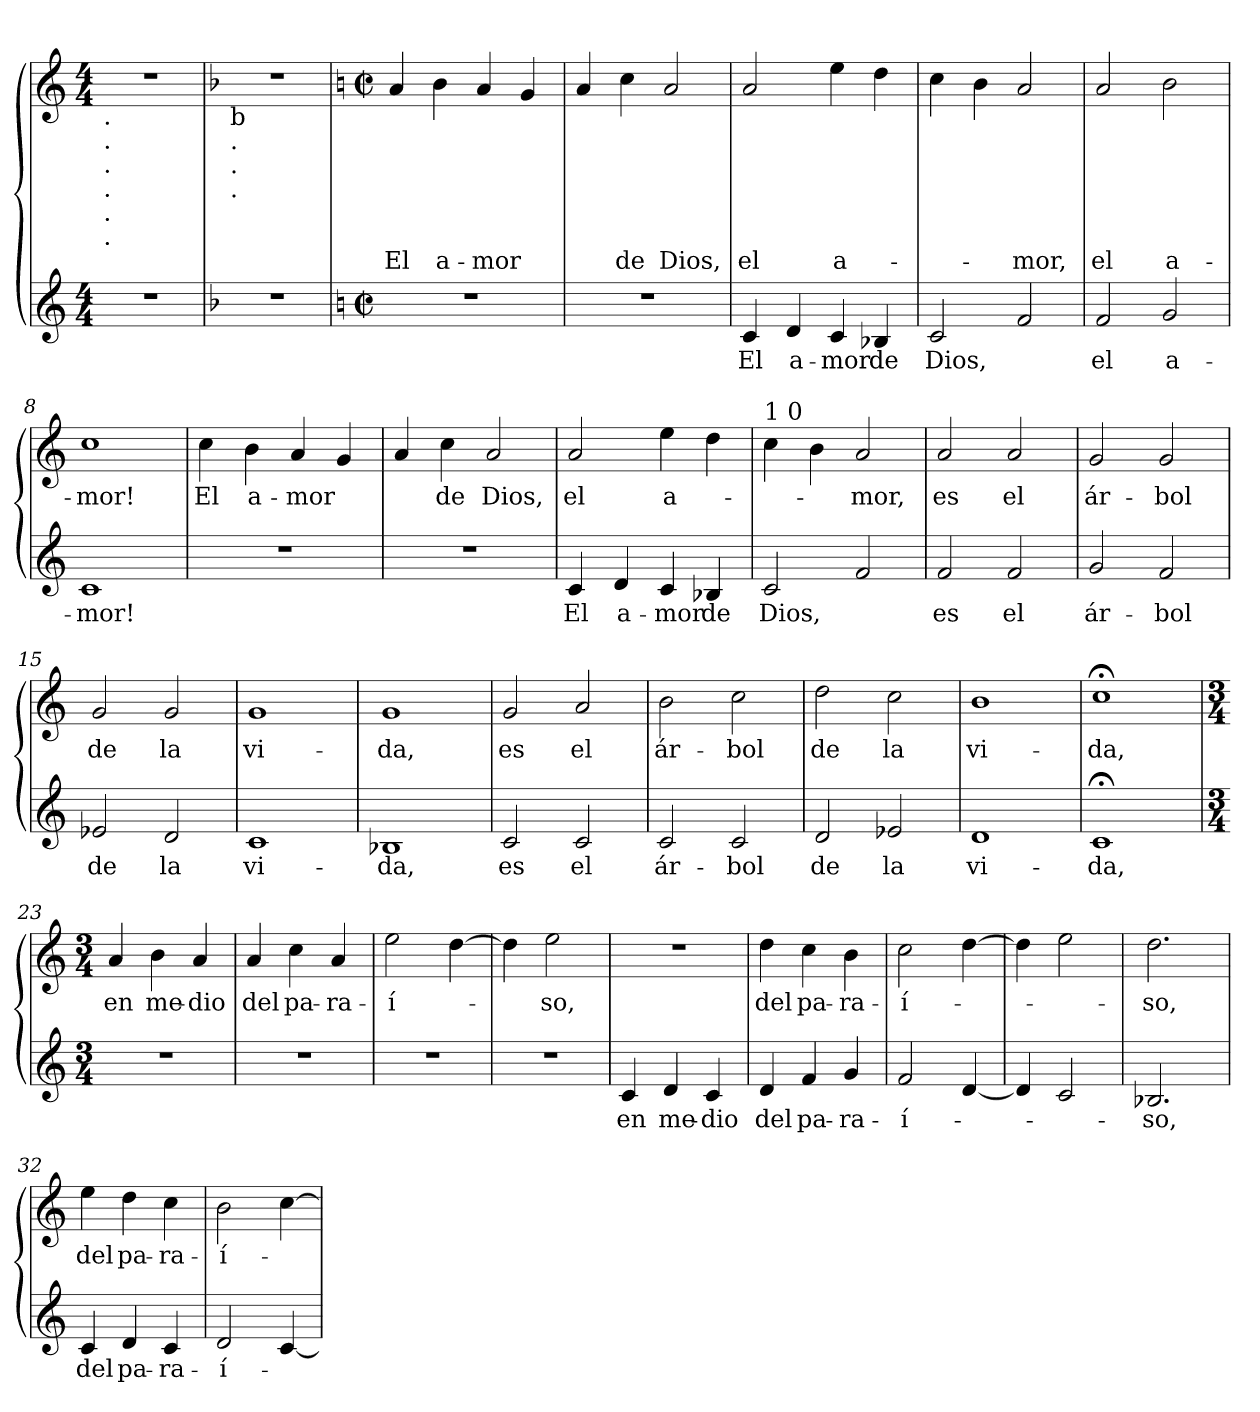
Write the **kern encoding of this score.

**kern	**text	**kern	**text
*part2	*part2	*part1	*part1
*staff2	*staff2	*staff1	*staff1
*clefG2	*	*clefG2	*
*k[]	*	*k[]	*
*C:	*	*C:	*
*M4/4	*	*M4/4	*
=1	=1	=1	=1
!	!	!LO:TX:b:t=.	!
!	!	!LO:TX:b:t=.	!
!	!	!LO:TX:b:t=.	!
!	!	!LO:TX:b:t=.	!
!	!	!LO:TX:b:t=.	!
!	!	!LO:TX:b:t=.	!
1r	.	1r	.
!!LO:LB:g=z
=2	=2	=2	=2
*k[b-]	*	*k[b-]	*
*F:	*	*F:	*
!	!	!LO:TX:b:t=b	!
!	!	!LO:TX:b:t=.	!
!	!	!LO:TX:b:t=.	!
!	!	!LO:TX:b:t=.	!
1r	.	1r	.
!!LO:LB:g=z
=3	=3	=3	=3
*k[]	*	*k[]	*
*C:	*	*C:	*
*M2/2	*	*M2/2	*
*met(c|)	*	*met(c|)	*
!	!	!	!LO:LY:b
1r	.	4a/	El
!	!	!	!LO:LY:b
.	.	4b\	a-
!	!	!	!LO:LY:b
.	.	4a/	-mor
.	.	4g/	.
=4	=4	=4	=4
1r	.	4a/	.
!	!	!	!LO:LY:b
.	.	4cc\	de
!	!	!	!LO:LY:b
.	.	2a/	Dios,
=5	=5	=5	=5
!	!LO:LY:b	!	!LO:LY:b
4c/	El	2a/	el
!	!LO:LY:b	!	!
4d/	a-	.	.
!	!LO:LY:b	!	!LO:LY:b:rj
4c/	-mor	4ee\	a-
!	!LO:LY:b	!	!
4B-X/	de	4dd\	.
=6	=6	=6	=6
!	!LO:LY:b	!	!
2c/	Dios,	4cc\	.
.	.	4b\	.
!	!	!	!LO:LY:b
2f/	.	2a/	-mor,
=7	=7	=7	=7
!	!LO:LY:b	!	!LO:LY:b
2f/	el	2a/	el
!	!LO:LY:b	!	!LO:LY:b
2g/	a-	2b\	a-
=8	=8	=8	=8
!	!LO:LY:b	!	!LO:LY:b
1c	-mor!	1cc	-mor!
=9	=9	=9	=9
!	!	!	!LO:LY:b
1r	.	4cc\	El
!	!	!	!LO:LY:b
.	.	4b\	a-
!	!	!	!LO:LY:b
.	.	4a/	-mor
.	.	4g/	.
=10	=10	=10	=10
1r	.	4a/	.
!	!	!	!LO:LY:b
.	.	4cc\	de
!	!	!	!LO:LY:b
.	.	2a/	Dios,
=11	=11	=11	=11
!	!LO:LY:b	!	!LO:LY:b
4c/	El	2a/	el
!	!LO:LY:b	!	!
4d/	a-	.	.
!	!LO:LY:b	!	!LO:LY:b:rj
4c/	-mor	4ee\	a-
!	!LO:LY:b	!	!
4B-X/	de	4dd\	.
!!LO:LB:g=z
=12	=12	=12	=12
!	!	!LO:TX:a:t=1 0	!
!	!LO:LY:b	!	!
2c/	Dios,	4cc\	.
.	.	4b\	.
!	!	!	!LO:LY:b
2f/	.	2a/	-mor,
=13	=13	=13	=13
!	!LO:LY:b	!	!LO:LY:b
2f/	es	2a/	es
!	!LO:LY:b	!	!LO:LY:b
2f/	el	2a/	el
=14	=14	=14	=14
!	!LO:LY:b	!	!LO:LY:b
2g/	ár-	2g/	ár-
!	!LO:LY:b	!	!LO:LY:b
2f/	-bol	2g/	-bol
=15	=15	=15	=15
!	!LO:LY:b	!	!LO:LY:b
2e-X/	de	2g/	de
!	!LO:LY:b	!	!LO:LY:b
2d/	la	2g/	la
=16	=16	=16	=16
!	!LO:LY:b	!	!LO:LY:b
1c	vi-	1g	vi-
=17	=17	=17	=17
!	!LO:LY:b	!	!LO:LY:b
1B-X	-da,	1g	-da,
=18	=18	=18	=18
!	!LO:LY:b	!	!LO:LY:b
2c/	es	2g/	es
!	!LO:LY:b	!	!LO:LY:b
2c/	el	2a/	el
=19	=19	=19	=19
!	!LO:LY:b	!	!LO:LY:b
2c/	ár-	2b\	ár-
!	!LO:LY:b	!	!LO:LY:b
2c/	-bol	2cc\	-bol
=20	=20	=20	=20
!	!LO:LY:b	!	!LO:LY:b
2d/	de	2dd\	de
!	!LO:LY:b	!	!LO:LY:b
2e-X/	la	2cc\	la
=21	=21	=21	=21
!	!LO:LY:b	!	!LO:LY:b
1d	vi-	1b	vi-
!!LO:PB:g=z
=22	=22	=22	=22
!	!LO:LY:b	!	!LO:LY:b
1c;	-da,	1cc;<	-da,
=23	=23	=23	=23
*M3/4	*	*M3/4	*
!LO:N:vis=1	!	!	!LO:LY:b
2.r	.	4a/	en
!	!	!	!LO:LY:b
.	.	4b\	me-
!	!	!	!LO:LY:b
.	.	4a/	-dio
=24	=24	=24	=24
!LO:N:vis=1	!	!	!LO:LY:b
2.r	.	4a/	del
!	!	!	!LO:LY:b
.	.	4cc\	pa-
!	!	!	!LO:LY:b
.	.	4a/	-ra-
=25	=25	=25	=25
!LO:N:vis=1	!	!	!LO:LY:b:rj
2.r	.	2ee\	-í-
.	.	[>4dd\	.
=26	=26	=26	=26
!LO:N:vis=1	!	!	!
2.r	.	4dd\]	.
!	!	!	!LO:LY:b
.	.	2ee\	-so,
=27	=27	=27	=27
!	!LO:LY:b	!LO:N:vis=1	!
4c/	en	2.r	.
!	!LO:LY:b	!	!
4d/	me-	.	.
!	!LO:LY:b	!	!
4c/	-dio	.	.
=28	=28	=28	=28
!	!LO:LY:b	!	!LO:LY:b
4d/	del	4dd\	del
!	!LO:LY:b	!	!LO:LY:b
4f/	pa-	4cc\	pa-
!	!LO:LY:b	!	!LO:LY:b
4g/	-ra-	4b\	-ra-
=29	=29	=29	=29
!	!LO:LY:b:rj	!	!LO:LY:b:rj
2f/	-í-	2cc\	-í-
[<4d/	.	[>4dd\	.
=30	=30	=30	=30
4d/]	.	4dd\]	.
2c/	.	2ee\	.
=31	=31	=31	=31
!	!LO:LY:b	!	!LO:LY:b
2.B-X/	-so,	2.dd\	-so,
=32	=32	=32	=32
!	!LO:LY:b	!	!LO:LY:b
4c/	del	4ee\	del
!	!LO:LY:b	!	!LO:LY:b
4d/	pa-	4dd\	pa-
!	!LO:LY:b	!	!LO:LY:b
4c/	-ra-	4cc\	-ra-
!!LO:LB:g=z
=33	=33	=33	=33
!	!LO:LY:b:rj	!	!LO:LY:b:rj
2d/	-í-	2b\	-í-
[<4c/	.	[>4cc\	.
=	=	=	=
*-	*-	*-	*-
